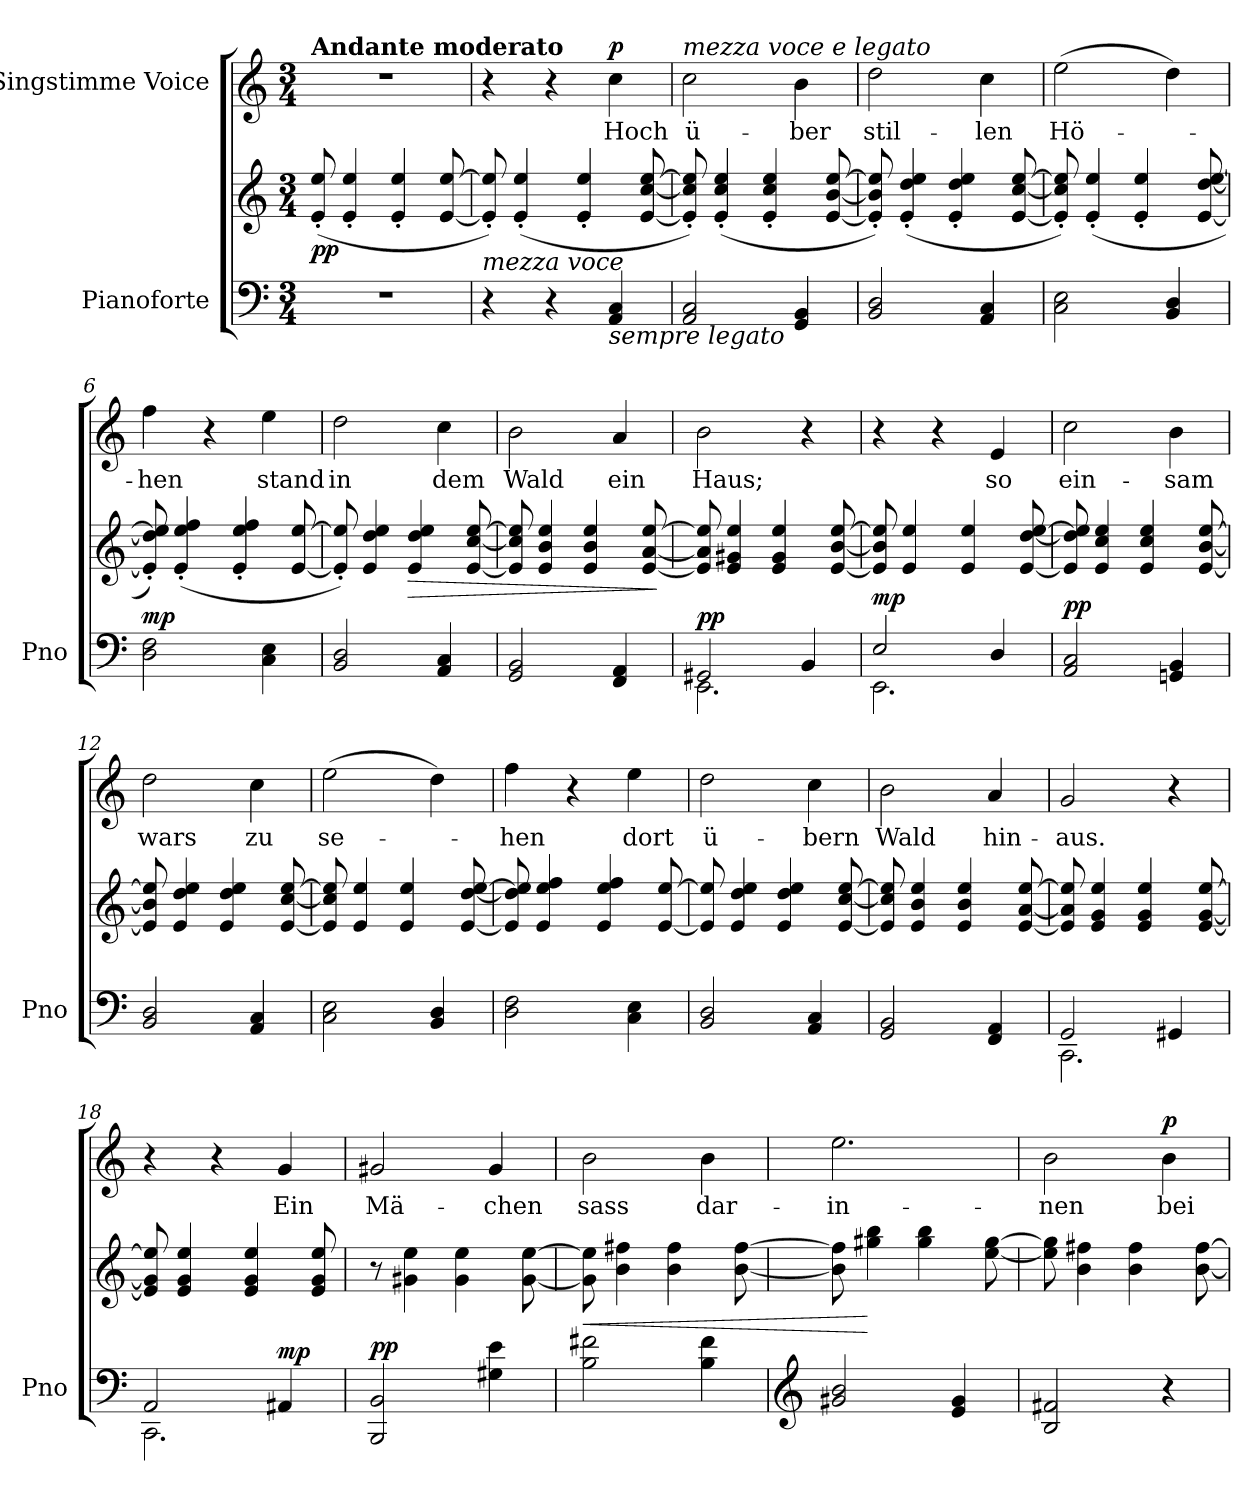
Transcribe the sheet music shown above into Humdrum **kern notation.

**kern	**kern	**dynam	**kern	**text	**dynam
*part2	*part2	*part2	*part1	*part1	*part1
*staff3	*staff2	*staff2/3	*staff1	*staff1	*staff1
*I"Pianoforte	*	*	*I"Singstimme Voice	*	*
*I'Pno	*	*	*	*	*
*clefF4	*clefG2	*	*clefG2	*	*
*k[]	*k[]	*	*k[]	*	*
*M3/4	*M3/4	*	*M3/4	*	*
=1	=1	=1	=1	=1	=1
!	!	!	!LO:TX:a:B:t=Andante moderato	!	!
!	!	!LO:DY:b	!	!	!
2.r	(<8e/' 8ee/'	pp	2.r	.	.
.	4e/' 4ee/'	.	.	.	.
.	4e/' 4ee/'	.	.	.	.
.	[8e/ [8ee/	.	.	.	.
=2	=2	=2	=2	=2	=2
!	!LO:TX:b:i:t=mezza voce	!	!	!	!
4r	8e/]' 8ee/]')	.	4r	.	.
.	(<4e/' 4ee/'	.	.	.	.
4r	.	.	4r	.	.
.	4e/' 4ee/'	.	.	.	.
!LO:TX:b:i:t=sempre legato	!	!	!	!	!
!	!	!	!	!LO:LY:b	!LO:DY:a
4AA/ 4C/	.	.	4cc\	Hoch	p
.	[8e/ [8cc/ [8ee/	.	.	.	.
=3	=3	=3	=3	=3	=3
!	!	!	!LO:TX:a:i:t=mezza voce e legato	!	!
!	!	!	!	!LO:LY:b	!
2AA/ 2C/	8e/]' 8cc/]' 8ee/]')	.	2cc\	ü-	.
.	(<4e/' 4cc/' 4ee/'	.	.	.	.
.	4e/' 4cc/' 4ee/'	.	.	.	.
!	!	!	!	!LO:LY:b	!
4GG/ 4BB/	.	.	4b\	-ber	.
.	[8e/ [8b/ [8ee/	.	.	.	.
=4	=4	=4	=4	=4	=4
!	!	!	!	!LO:LY:b	!
2BB/ 2D/	8e/]' 8b/]' 8ee/]')	.	2dd\	stil-	.
.	(<4e/' 4dd/' 4ee/'	.	.	.	.
.	4e/' 4dd/' 4ee/'	.	.	.	.
!	!	!	!	!LO:LY:b	!
4AA/ 4C/	.	.	4cc\	-len	.
.	[8e/ [8cc/ [8ee/	.	.	.	.
=5	=5	=5	=5	=5	=5
!	!	!	!	!LO:LY:b	!
2C\ 2E\	8e/]' 8cc/]' 8ee/]')	.	(>2ee\	Hö-	.
.	(<4e/' 4ee/'	.	.	.	.
.	4e/' 4ee/'	.	.	.	.
4BB/ 4D/	.	.	4dd\)	.	.
.	[8e/ [8dd/ [8ee/	.	.	.	.
=6	=6	=6	=6	=6	=6
!	!	!LO:DY:a=2	!	!LO:LY:b	!
2D\ 2F\	8e/]' 8dd/]' 8ee/]')	mp	4ff\	-hen	.
.	(<4e/' 4ee/' 4ff/'	.	.	.	.
.	.	.	4r	.	.
.	4e/' 4ee/' 4ff/'	.	.	.	.
!	!	!	!	!LO:LY:b	!
4C\ 4E\	.	.	4ee\	stand	.
.	[8e/ [8ee/	.	.	.	.
!!LO:LB:g=z
=7	=7	=7	=7	=7	=7
!	!	!	!	!LO:LY:b	!
2BB/ 2D/	8e/]' 8ee/]')	.	2dd\	in	.
.	4e/ 4dd/ 4ee/	.	.	.	.
!	!	!LO:HP:b	!	!	!
.	4e/ 4dd/ 4ee/	>	.	.	.
!	!	!	!	!LO:LY:b	!
4AA/ 4C/	.	.	4cc\	dem	.
.	[8e/ [8cc/ [8ee/	.	.	.	.
=8	=8	=8	=8	=8	=8
!	!	!	!	!LO:LY:b	!
2GG/ 2BB/	8e/] 8cc/] 8ee/]	.	2b\	Wald	.
.	4e/ 4b/ 4ee/	.	.	.	.
.	4e/ 4b/ 4ee/	.	.	.	.
!	!	!	!	!LO:LY:b	!
4FF/ 4AA/	.	.	4a/	ein	.
.	[8e/ [8a/ [8ee/	.	.	.	.
.	.	]	.	.	.
=9	=9	=9	=9	=9	=9
*^	*	*	*	*	*
!	!	!	!LO:DY:a=2	!	!LO:LY:b	!
2GG#X/	2.EE\	8e/] 8a/] 8ee/]	pp	2b\	Haus;	.
.	.	4e/ 4g#X/ 4ee/	.	.	.	.
.	.	4e/ 4g#/ 4ee/	.	.	.	.
4BB/	.	.	.	4r	.	.
.	.	[8e/ [8b/ [8ee/	.	.	.	.
=10	=10	=10	=10	=10	=10	=10
!	!	!	!LO:DY:a=2	!	!	!
2E/	2.EE\	8e/] 8b/] 8ee/]	mp	4r	.	.
.	.	4e/ 4ee/	.	.	.	.
.	.	.	.	4r	.	.
.	.	4e/ 4ee/	.	.	.	.
!	!	!	!	!	!LO:LY:b	!
4D/	.	.	.	4e/	so	.
.	.	[8e/ [8dd/ [8ee/	.	.	.	.
*v	*v	*	*	*	*	*
=11	=11	=11	=11	=11	=11
!	!	!LO:DY:a=2	!	!LO:LY:b	!
2AA/ 2C/	8e/] 8dd/] 8ee/]	pp	2cc\	ein-	.
.	4e/ 4cc/ 4ee/	.	.	.	.
.	4e/ 4cc/ 4ee/	.	.	.	.
!	!	!	!	!LO:LY:b	!
4GGn/ 4BB/	.	.	4b\	-sam	.
.	[8e/ [8b/ [8ee/	.	.	.	.
=12	=12	=12	=12	=12	=12
!	!	!	!	!LO:LY:b	!
2BB/ 2D/	8e/] 8b/] 8ee/]	.	2dd\	wars	.
.	4e/ 4dd/ 4ee/	.	.	.	.
.	4e/ 4dd/ 4ee/	.	.	.	.
!	!	!	!	!LO:LY:b	!
4AA/ 4C/	.	.	4cc\	zu	.
.	[8e/ [8cc/ [8ee/	.	.	.	.
!!LO:LB:g=z
=13	=13	=13	=13	=13	=13
!	!	!	!	!LO:LY:b	!
2C\ 2E\	8e/] 8cc/] 8ee/]	.	(>2ee\	se-	.
.	4e/ 4ee/	.	.	.	.
.	4e/ 4ee/	.	.	.	.
4BB/ 4D/	.	.	4dd\)	.	.
.	[8e/ [8dd/ [8ee/	.	.	.	.
=14	=14	=14	=14	=14	=14
!	!	!	!	!LO:LY:b	!
2D\ 2F\	8e/] 8dd/] 8ee/]	.	4ff\	-hen	.
.	4e/ 4ee/ 4ff/	.	.	.	.
.	.	.	4r	.	.
.	4e/ 4ee/ 4ff/	.	.	.	.
!	!	!	!	!LO:LY:b	!
4C\ 4E\	.	.	4ee\	dort	.
.	[8e/ [8ee/	.	.	.	.
=15	=15	=15	=15	=15	=15
!	!	!	!	!LO:LY:b	!
2BB/ 2D/	8e/] 8ee/]	.	2dd\	ü-	.
.	4e/ 4dd/ 4ee/	.	.	.	.
.	4e/ 4dd/ 4ee/	.	.	.	.
!	!	!	!	!LO:LY:b	!
4AA/ 4C/	.	.	4cc\	-bern	.
.	[8e/ [8cc/ [8ee/	.	.	.	.
=16	=16	=16	=16	=16	=16
!	!	!	!	!LO:LY:b	!
2GG/ 2BB/	8e/] 8cc/] 8ee/]	.	2b\	Wald	.
.	4e/ 4b/ 4ee/	.	.	.	.
.	4e/ 4b/ 4ee/	.	.	.	.
!	!	!	!	!LO:LY:b	!
4FF/ 4AA/	.	.	4a/	hin-	.
.	[8e/ [8a/ [8ee/	.	.	.	.
=17	=17	=17	=17	=17	=17
*^	*	*	*	*	*
!	!	!	!	!	!LO:LY:b	!
2GG/	2.CC\	8e/] 8a/] 8ee/]	.	2g/	-aus.	.
.	.	4e/ 4g/ 4ee/	.	.	.	.
.	.	4e/ 4g/ 4ee/	.	.	.	.
4GG#X/	.	.	.	4r	.	.
.	.	[8e/ [8g/ [8ee/	.	.	.	.
=18	=18	=18	=18	=18	=18	=18
2AA/	2.CC\	8e/] 8g/] 8ee/]	.	4r	.	.
.	.	4e/ 4g/ 4ee/	.	.	.	.
.	.	.	.	4r	.	.
.	.	4e/ 4g/ 4ee/	.	.	.	.
!	!	!	!LO:DY:a=2	!	!LO:LY:b	!
4AA#X/	.	.	mp	4g/	Ein	.
.	.	8e/ 8g/ 8ee/	.	.	.	.
*v	*v	*	*	*	*	*
!!LO:PB:g=z
=19	=19	=19	=19	=19	=19
!	!	!LO:DY:a=2	!	!LO:LY:b	!
2BBB/ 2BB/	8r	pp	2g#X/	Mä-	.
.	4g#X\ 4ee\	.	.	.	.
.	4g#\ 4ee\	.	.	.	.
!	!	!	!	!LO:LY:b	!
4G#X\ 4e\	.	.	4g#/	-chen	.
.	[8g#\ [8ee\	.	.	.	.
=20	=20	=20	=20	=20	=20
!	!	!LO:HP:b	!	!LO:LY:b	!
2B\ 2f#X\	8g#\] 8ee\]	<	2b\	sass	.
.	4b\ 4ff#X\	.	.	.	.
.	4b\ 4ff#\	.	.	.	.
!	!	!	!	!LO:LY:b	!
4B\ 4f#\	.	.	4b\	dar-	.
.	[8b\ [8ff#\	.	.	.	.
=21	=21	=21	=21	=21	=21
*clefG2	*	*	*	*	*
!	!	!	!	!LO:LY:b	!
2g#X/ 2b/	8b\] 8ff#\]	.	2.ee\	-in-	.
.	4gg#X\ 4bb\	[	.	.	.
.	4gg#\ 4bb\	.	.	.	.
4e/ 4g#/	.	.	.	.	.
.	[8ee\ [8gg#\	.	.	.	.
=22	=22	=22	=22	=22	=22
!	!	!	!	!LO:LY:b	!
2B/ 2f#X/	8ee\] 8gg#\]	.	2b\	-nen	.
.	4b\ 4ff#X\	.	.	.	.
.	4b\ 4ff#\	.	.	.	.
!	!	!	!	!LO:LY:b	!LO:DY:a
4r	.	.	4b\	bei	p
.	[8b\ [8ff#\	.	.	.	.
=	=	=	=	=	=
*-	*-	*-	*-	*-	*-
